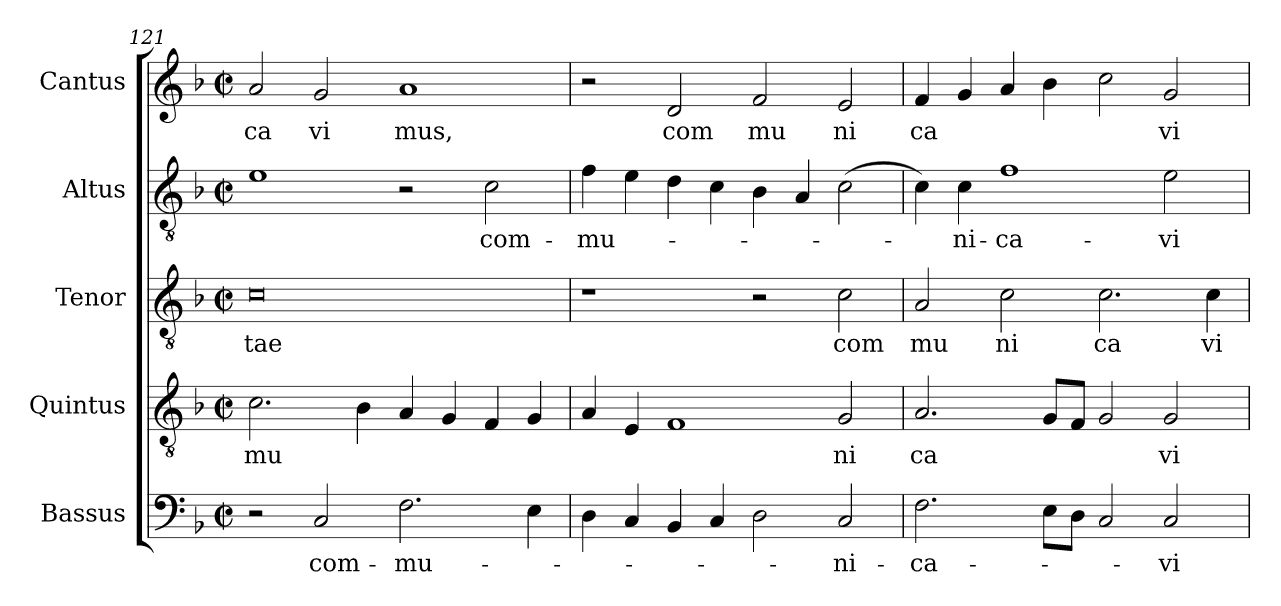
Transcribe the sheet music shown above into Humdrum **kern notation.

**kern	**text	**kern	**text	**kern	**text	**kern	**text	**kern	**text
*part5	*part5	*part4	*part4	*part3	*part3	*part2	*part2	*part1	*part1
*staff5	*staff5	*staff4	*staff4	*staff3	*staff3	*staff2	*staff2	*staff1	*staff1
*I"Bassus	*	*I"Quintus	*	*I"Tenor	*	*I"Altus	*	*I"Cantus	*
*clefF4	*	*clefGv2	*	*clefGv2	*	*clefGv2	*	*clefG2	*
*k[b-]	*	*k[b-]	*	*k[b-]	*	*k[b-]	*	*k[b-]	*
*F:	*	*F:	*	*F:	*	*F:	*	*F:	*
*M2/2	*	*M2/2	*	*M2/2	*	*M2/2	*	*M2/2	*
*met(c|)	*	*met(c|)	*	*met(c|)	*	*met(c|)	*	*met(c|)	*
=121	=121	=121	=121	=121	=121	=121	=121	=121	=121
!	!	!	!LO:LY:b	!	!LO:LY:b:cj	!	!	!	!LO:LY:b:cj
2r	.	2.c\	mu	0c	tae	1e	.	2a/	ca
!	!LO:LY:b:cj	!	!	!	!	!	!	!	!LO:LY:b:cj
2C/	com-	.	.	.	.	.	.	2g/	vi
.	.	4B-\	.	.	.	.	.	.	.
!	!LO:LY:b	!	!	!	!	!	!	!	!LO:LY:b:cj
2.F\	-mu-	4A/	.	.	.	2r	.	1a	mus,
.	.	4G/	.	.	.	.	.	.	.
!	!	!	!	!	!	!	!LO:LY:b:cj	!	!
.	.	4F/	.	.	.	2c\	com-	.	.
4E\	.	4G/	.	.	.	.	.	.	.
=122	=122	=122	=122	=122	=122	=122	=122	=122	=122
!	!	!	!	!	!	!	!LO:LY:b	!	!
4D\	.	4A/	.	1r	.	4f\	-mu-	2r	.
4C/	.	4E/	.	.	.	4e\	.	.	.
!	!	!	!	!	!	!	!	!	!LO:LY:b:cj
4BB-/	.	1F	.	.	.	4d\	.	2d/	com
4C/	.	.	.	.	.	4c\	.	.	.
!	!	!	!	!	!	!	!	!	!LO:LY:b:cj
2D\	.	.	.	2r	.	4B-\	.	2f/	mu
.	.	.	.	.	.	4A/	.	.	.
!	!LO:LY:b:cj	!	!LO:LY:b:cj	!	!LO:LY:b:cj	!	!	!	!LO:LY:b:cj
2C/	-ni-	2G/	ni	2c\	com	(>2c\	.	2e/	ni
=123	=123	=123	=123	=123	=123	=123	=123	=123	=123
!	!LO:LY:b:cj	!	!LO:LY:b:cj	!	!LO:LY:b:cj	!	!	!	!LO:LY:b:cj
2.F\	-ca-	2.A/	ca	2A/	mu	4c\)	.	4f/	ca
!	!	!	!	!	!	!	!LO:LY:b:cj	!	!
.	.	.	.	.	.	4c\	-ni-	4g/	.
!	!	!	!	!	!LO:LY:b:cj	!	!LO:LY:b:cj	!	!
.	.	.	.	2c\	ni	1f	-ca-	4a/	.
8E\L	.	8G/L	.	.	.	.	.	4b-\	.
8D\J	.	8F/J	.	.	.	.	.	.	.
!	!	!	!	!	!LO:LY:b:cj	!	!	!	!
2C/	.	2G/	.	2.c\	ca	.	.	2cc\	.
!	!LO:LY:b:cj	!	!LO:LY:b:cj	!	!	!	!LO:LY:b:cj	!	!LO:LY:b:cj
2C/	-vi-	2G/	vi	.	.	2e\	-vi-	2g/	vi
!	!	!	!	!	!LO:LY:b:cj	!	!	!	!
.	.	.	.	4c\	vi	.	.	.	.
=	=	=	=	=	=	=	=	=	=
*-	*-	*-	*-	*-	*-	*-	*-	*-	*-
